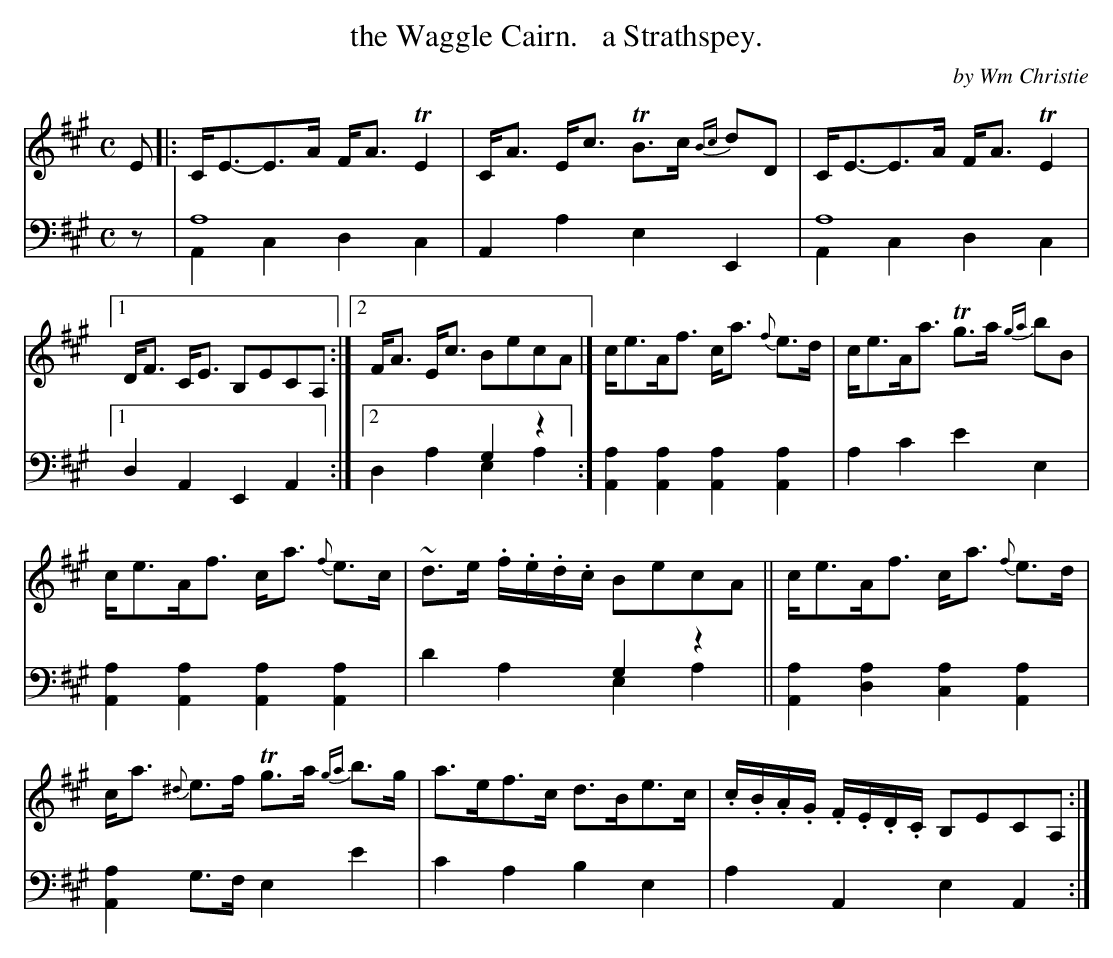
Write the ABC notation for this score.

X:1
T: the Waggle Cairn.   a Strathspey.
C: by Wm Christie
M: C
L: 1/8
K: A
V: 1 staves=2
E |:\
C<E-E>A F<ATE2 | C<A E<c TB>c {Bc}dD |\
C<E-E>A F<ATE2 |[1 D<F C<E B,ECA, :|[2 F<A E<c BecA |]\
c<eA<f c<a {f}e>d | c<eA<a Tg>a {ga}bB |
c<eA<f c<a {f}e>c | ~d>e .f/.e/.d/.c/ BecA ||\
c<eA<f c<a {f}e>d | c<a {^d}e>f Tg>a {ga}b>g |\
a>ef>c d>Be>c | .c/.B/.A/.G/ .F/.E/.D/.C/ B,ECA, :|
V: 2 clef=bass middle=d
z | a8 & A2c2 d2c2 | A2a2 e2E2 | a8 & A2c2 d2c2 |\
[1 d2A2 E2A2 :|[2 x4 g2z2 & d2a2 e2a2 :] [A2a2][A2a2] [A2a2][A2a2] |
a2c'2 e'2e2 | [A2a2][A2a2] [A2a2][A2a2] | x4 g2z2 & d'2a2 e2a2 ||
[A2a2][d2a2] [c2a2][A2a2] | [A2a2]g>f e2e'2 | c'2a2 b2e2 | a2A2 e2A2 :|
